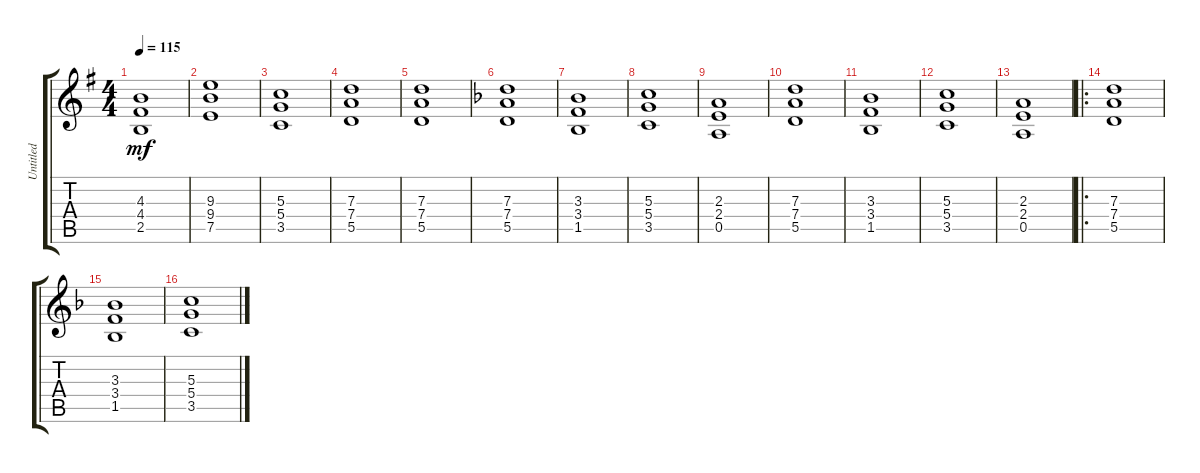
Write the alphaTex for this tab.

\track ("Untitled" "Untitled") {instrument distortionguitar}
\staff {score tabs}
\tuning (E4 B3 G3 D3 A2 E2) {hide}
\ts (4 4)
\tempo 115
\clef g2
\ks g
(4.3 4.4 2.5).1{dy mf} |
(9.3 9.4 7.5).1 |
(5.3 5.4 3.5).1 |
(7.3 7.4 5.5).1 |
(7.3 7.4 5.5).1 |
\ks f
(7.3 7.4 5.5).1 |
(3.3 3.4 1.5).1 |
(5.3 5.4 3.5).1 |
(2.3 2.4 0.5).1 |
(7.3 7.4 5.5).1 |
(3.3 3.4 1.5).1 |
(5.3 5.4 3.5).1 |
(2.3 2.4 0.5).1 |
\ro
(7.3 7.4 5.5).1 |
(3.3 3.4 1.5).1 |
(5.3 5.4 3.5).1
